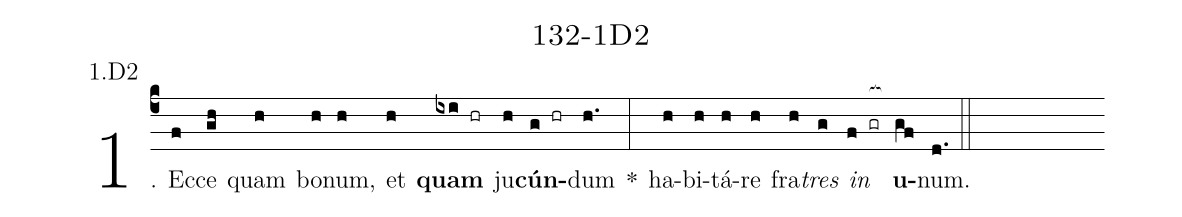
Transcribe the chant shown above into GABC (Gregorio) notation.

name: 132-1D2;
annotation: 1.D2;
%%
(c4)1. Ec(f)ce(gh) quam(h) bo(h)num,(h) et(h) <b>quam</b>(ixi hr) ju(h)<b>cún</b>(g hr)dum(h.) *(:) ha(h)bi(h)tá(h)re(h) fra(h)<i>tres</i>(g) <i>in</i>(f gr[ocb:1{]) <b>u</b>(gf[ocb:0}])num.(d.) (::)
